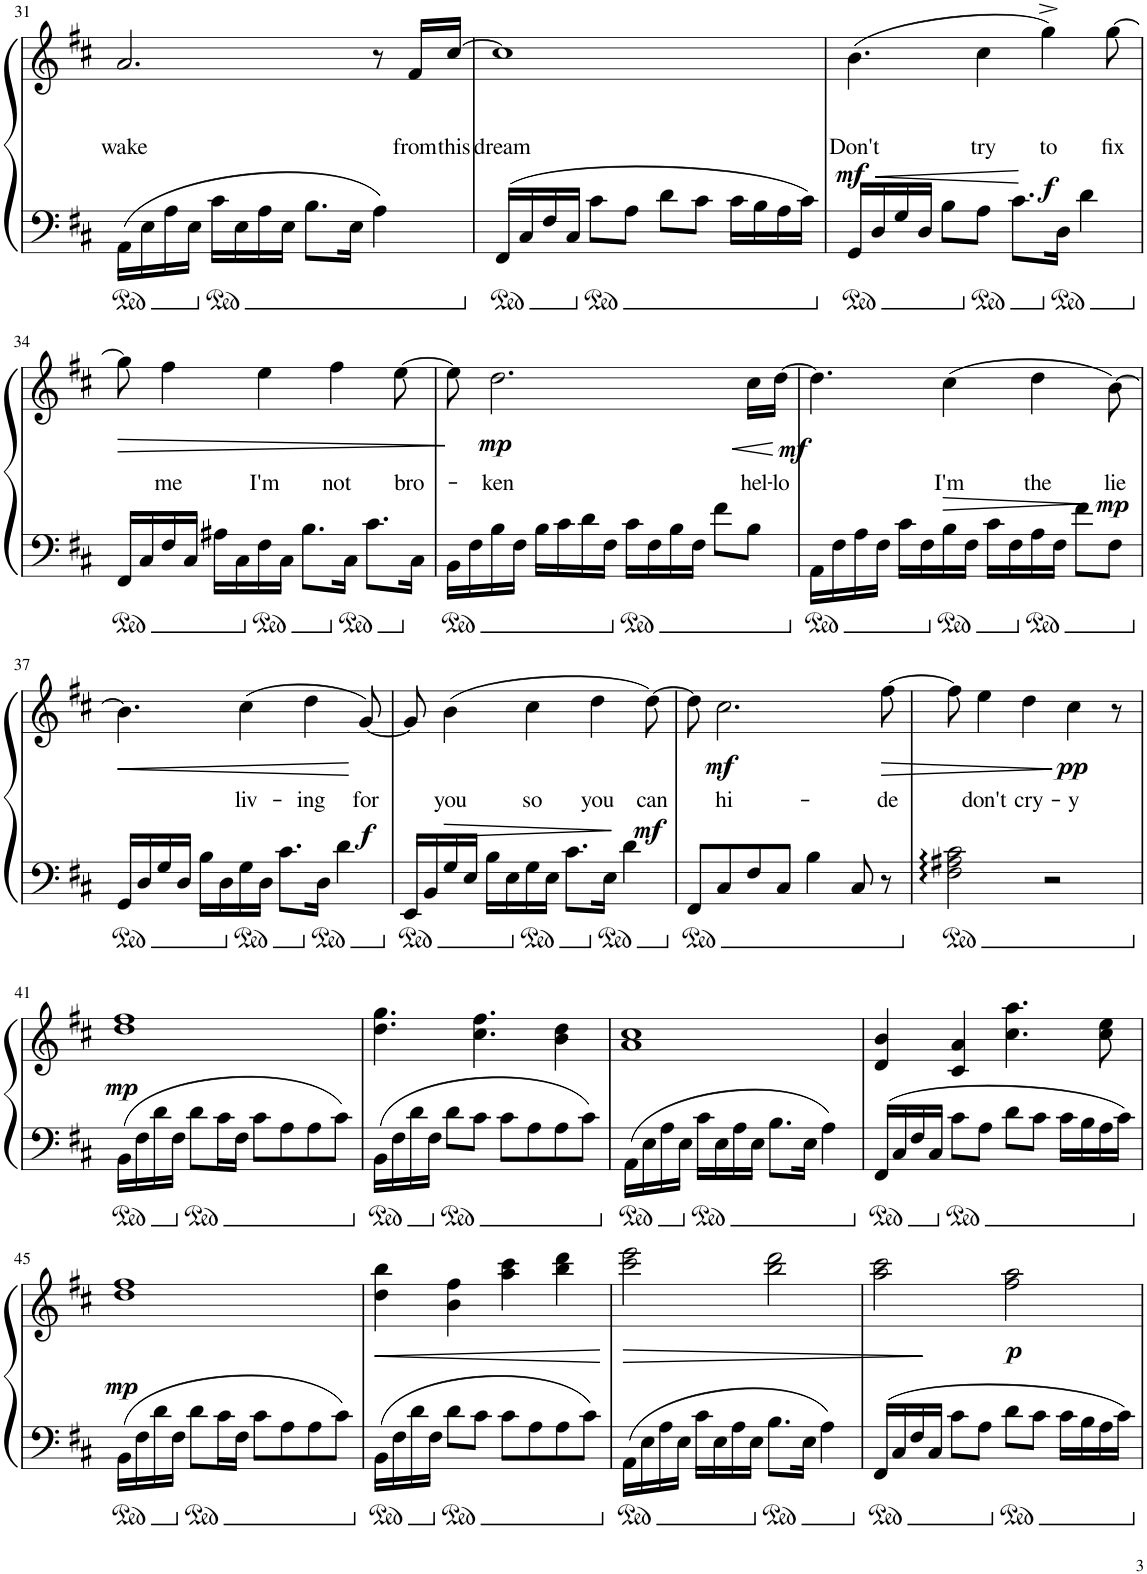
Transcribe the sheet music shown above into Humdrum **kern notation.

**kern	**kern	**text	**dynam
*part1	*part1	*part1	*part1
*staff2	*staff1	*staff1	*staff1/2
*I"Piano	*	*	*
*I'Pno.	*	*	*
!!LO:PB:g=z
*clefF4	*clefG2	*	*
*k[f#c#]	*k[f#c#]	*	*
*M4/4	*M4/4	*	*
=31	=31	=31	=31
!	!	!LO:LY:b	!
16AA\LL	2.a/	wake	.
16E\	.	.	.
16A\	.	.	.
16E\JJ	.	.	.
16c#\LL	.	.	.
16E\	.	.	.
16A\	.	.	.
16E\JJ	.	.	.
8.B\L	.	.	.
16E\Jk	.	.	.
4A\	8r	.	.
!	!	!LO:LY:b	!
.	16f#/LL	from	.
!	!	!LO:LY:b	!
.	[16cc#/JJ	this	.
=32	=32	=32	=32
!	!	!LO:LY:b	!
16FF#/LL	1cc#]	dream	.
16C#/	.	.	.
16F#/	.	.	.
16C#/JJ	.	.	.
8c#\L	.	.	.
8A\J	.	.	.
8d\L	.	.	.
8c#\J	.	.	.
16c#\LL	.	.	.
16B\	.	.	.
16A\	.	.	.
16c#\JJ	.	.	.
=33	=33	=33	=33
!	!	!LO:LY:b	!LO:HP:b
!	!	!	!LO:DY:n=1:b
16GG/LL	(4.b\	Don't	< mf
16D/	.	.	.
16G/	.	.	.
16D/JJ	.	.	.
8B\L	.	.	.
!	!	!LO:LY:b	!
8A\J	4cc#\	try	.
8.c#\L	.	.	.
!	!	!LO:LY:b	!LO:DY:n=2:b
.	4gg^\)	to	f
16D\Jk	.	.	.
4d\	.	.	.
!	!	!LO:LY:b	!
.	[8gg\	fix	[
!!LO:LB:g=z
=34	=34	=34	=34
!	!	!	!LO:HP:b
16FF#/LL	8gg\]	.	>
16C#/	.	.	.
!	!	!LO:LY:b	!
16F#/	4ff#\	me	.
16C#/JJ	.	.	.
16A#X\LL	.	.	.
16C#\	.	.	.
!	!	!LO:LY:b	!
16F#\	4ee\	I'm	.
16C#\JJ	.	.	.
8.B\L	.	.	.
!	!	!LO:LY:b	!
.	4ff#\	not	.
16C#\Jk	.	.	.
8.c#\L	.	.	.
!	!	!LO:LY:b	!
.	[8ee\	bro-	.
16C#\Jk	.	.	.
=35	=35	=35	=35
16BB\LL	8ee\]	.	.
16F#\	.	.	.
!	!	!LO:LY:b	!LO:DY:b
16B\	2.dd\	-ken	mp
16F#\JJ	.	.	.
16B\LL	.	.	.
16c#\	.	.	.
16d\	.	.	.
16F#\JJ	.	.	.
16c#\LL	.	.	.
16F#\	.	.	.
16B\	.	.	.
16F#\JJ	.	.	.
8f#\L	.	.	.
!	!	!LO:LY:b	!LO:HP:n=1:b
8B\J	16cc#\LL	hel-	] <
!	!	!LO:LY:b	!LO:DY:b
.	[16dd\JJ	-lo	mf
.	.	.	[
=36	=36	=36	=36
16AA\LL	4.dd\]	.	.
16F#\	.	.	.
16A\	.	.	.
16F#\JJ	.	.	.
16c#\LL	.	.	.
16F#\	.	.	.
!	!	!LO:LY:b	!LO:HP:b
16B\	(4cc#\	I'm	>
16F#\JJ	.	.	.
16c#\LL	.	.	.
16F#\	.	.	.
!	!	!LO:LY:b	!
16A\	4dd\	the	.
16F#\JJ	.	.	.
8f#\L	.	.	.
!	!	!LO:LY:b	!LO:DY:b
8F#\J	[8b\)	lie	mp
.	.	.	]
!!LO:LB:g=z
=37	=37	=37	=37
!	!	!	!LO:HP:b
16GG/LL	4.b\]	.	<
16D/	.	.	.
16G/	.	.	.
16D/JJ	.	.	.
16B\LL	.	.	.
16D\	.	.	.
!	!	!LO:LY:b	!
16G\	(4cc#\	liv-	.
16D\JJ	.	.	.
8.c#\L	.	.	.
!	!	!LO:LY:b	!
.	4dd\	-ing	.
16D\Jk	.	.	.
4d\	.	.	.
!	!	!LO:LY:b	!LO:DY:b
.	[8g/)	for	f
.	.	.	[
=38	=38	=38	=38
16EE/LL	8g/]	.	.
16BB/	.	.	.
!	!	!LO:LY:b	!LO:HP:b
16G/	(4b\	you	>
16E/JJ	.	.	.
16B\LL	.	.	.
16E\	.	.	.
!	!	!LO:LY:b	!
16G\	4cc#\	so	.
16E\JJ	.	.	.
8.c#\L	.	.	.
!	!	!LO:LY:b	!
.	4dd\	you	.
16E\Jk	.	.	.
4d\	.	.	.
!	!	!LO:LY:b	!LO:DY:b
.	[8dd\)	can	mf
.	.	.	]
=39	=39	=39	=39
8FF#/L	8dd\]	.	.
!	!	!LO:LY:b	!LO:DY:b
8C#/	2.cc#\	hi-	mf
8F#/	.	.	.
8C#/J	.	.	.
4B\	.	.	.
8C#/	.	.	.
!	!	!LO:LY:b	!LO:HP:b
8r	[8ff#\	-de	>
=40	=40	=40	=40
2F#\ 2A#X\ 2c#\	8ff#\]	.	.
!	!	!LO:LY:b	!
.	4ee\	don't	.
!	!	!LO:LY:b	!
.	4dd\	cry-	.
2r	.	.	.
!	!	!LO:LY:b	!LO:DY:b
.	4cc#\	-y	pp
.	8r	.	]
!!LO:LB:g=z
=41	=41	=41	=41
!	!	!	!LO:DY:a=2
16BB\LL	1dd 1ff#	.	mp
16F#\	.	.	.
16d\	.	.	.
16F#\JJ	.	.	.
8d\L	.	.	.
16c#\L	.	.	.
16F#\JJ	.	.	.
8c#\L	.	.	.
8A\	.	.	.
8A\	.	.	.
8c#\J	.	.	.
=42	=42	=42	=42
16BB\LL	4.dd\ 4.gg\	.	.
16F#\	.	.	.
16d\	.	.	.
16F#\JJ	.	.	.
8d\L	.	.	.
8c#\J	4.cc#\ 4.ff#\	.	.
8c#\L	.	.	.
8A\	.	.	.
8A\	4b\ 4dd\	.	.
8c#\J	.	.	.
=43	=43	=43	=43
16AA\LL	1a 1cc#	.	.
16E\	.	.	.
16A\	.	.	.
16E\JJ	.	.	.
16c#\LL	.	.	.
16E\	.	.	.
16A\	.	.	.
16E\JJ	.	.	.
8.B\L	.	.	.
16E\Jk	.	.	.
4A\	.	.	.
=44	=44	=44	=44
16FF#/LL	4d/ 4b/	.	.
16C#/	.	.	.
16F#/	.	.	.
16C#/JJ	.	.	.
8c#\L	4c#/ 4a/	.	.
8A\J	.	.	.
8d\L	4.cc#\ 4.aa\	.	.
8c#\J	.	.	.
16c#\LL	.	.	.
16B\	.	.	.
16A\	8cc#\ 8ee\	.	.
16c#\JJ	.	.	.
!!LO:LB:g=z
=45	=45	=45	=45
!	!	!	!LO:DY:a=2
16BB\LL	1dd 1ff#	.	mp
16F#\	.	.	.
16d\	.	.	.
16F#\JJ	.	.	.
8d\L	.	.	.
16c#\L	.	.	.
16F#\JJ	.	.	.
8c#\L	.	.	.
8A\	.	.	.
8A\	.	.	.
8c#\J	.	.	.
=46	=46	=46	=46
!	!	!	!LO:HP:b
16BB\LL	4dd\ 4bb\	.	<
16F#\	.	.	.
16d\	.	.	.
16F#\JJ	.	.	.
8d\L	4b\ 4ff#\	.	.
8c#\J	.	.	.
8c#\L	4aa\ 4ccc#\	.	.
8A\	.	.	.
8A\	4bb\ 4ddd\	.	.
8c#\J	.	.	.
.	.	.	[
=47	=47	=47	=47
!	!	!	!LO:HP:b
16AA\LL	2ccc#\ 2eee\	.	>
16E\	.	.	.
16A\	.	.	.
16E\JJ	.	.	.
16c#\LL	.	.	.
16E\	.	.	.
16A\	.	.	.
16E\JJ	.	.	.
8.B\L	2bb\ 2ddd\	.	.
16E\Jk	.	.	.
4A\	.	.	.
=48	=48	=48	=48
16FF#/LL	2aa\ 2ccc#\	.	.
16C#/	.	.	.
16F#/	.	.	.
16C#/JJ	.	.	.
8c#\L	.	.	.
8A\J	.	.	.
!	!	!	!LO:DY:b
8d\L	2ff#\ 2aa\	.	p
8c#\J	.	.	.
16c#\LL	.	.	.
16B\	.	.	.
16A\	.	.	.
16c#\JJ	.	.	.
.	.	.	]
=	=	=	=
*-	*-	*-	*-
